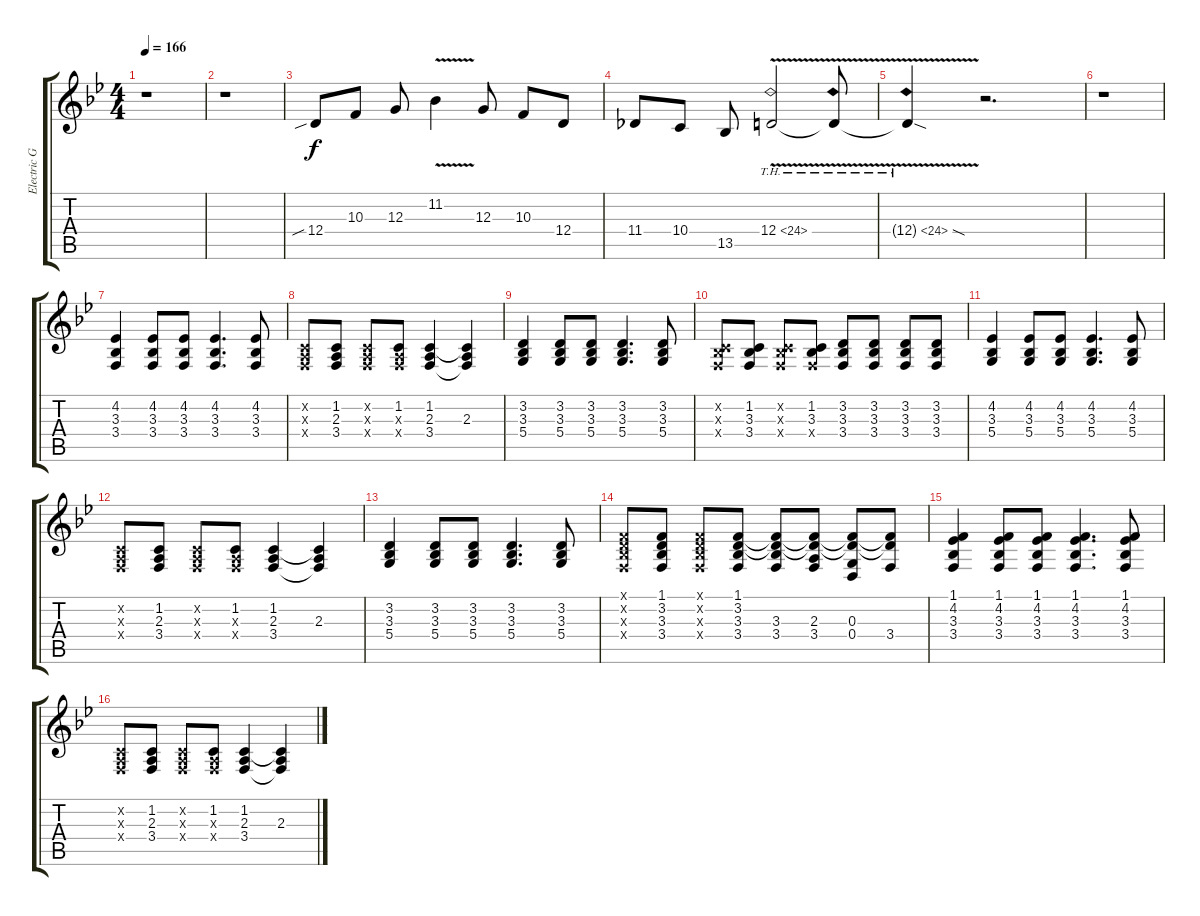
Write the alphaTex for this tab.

\track ("Electric Guitar" "Electric G") {instrument choiraahs}
\staff {score tabs}
\tuning (E4 B3 G3 D3 A2 E2) {hide}
\ts (4 4)
\tempo 166
\clef g2
\ks gminor
r.1{dy f} |
r.1 |
12.4{sib}.8 10.3.8 12.3.8 11.2{v}.4 12.3.8 10.3.8 12.4.8 |
11.4.8 10.4.8 13.5.8 12.4{th 12 v}.2 12.4{th 12 v t}.8 |
12.4{th 12 v sod t}.4 r.2{d} |
r.1 |
(4.2 3.3 3.4).4 (4.2 3.3 3.4).8 (4.2 3.3 3.4).8 (4.2 3.3 3.4).4{d} (4.2 3.3 3.4).8 |
(1.2{x} 2.3{x} 3.4{x}).8 (1.2 2.3 3.4).8 (1.2{x} 2.3{x} 3.4{x}).8 (1.2 2.3{x} 3.4{x}).8 (1.2 2.3 3.4).4 (1.2{t} 2.3 3.4{t}).4 |
(3.2 3.3 5.4).4 (3.2 3.3 5.4).8 (3.2 3.3 5.4).8 (3.2 3.3 5.4).4{d} (3.2 3.3 5.4).8 |
(1.2{x} 3.3{x} 3.4{x}).8 (1.2 3.3 3.4).8 (1.2{x} 3.3{x} 3.4{x}).8 (1.2 3.3 3.4{x}).8 (3.2 3.3 3.4).8 (3.2 3.3 3.4).8 (3.2 3.3 3.4).8 (3.2 3.3 3.4).8 |
(4.2 3.3 5.4).4 (4.2 3.3 5.4).8 (4.2 3.3 5.4).8 (4.2 3.3 5.4).4{d} (4.2 3.3 5.4).8 |
(1.2{x} 2.3{x} 3.4{x}).8 (1.2 2.3 3.4).8 (1.2{x} 2.3{x} 3.4{x}).8 (1.2 2.3{x} 3.4{x}).8 (1.2 2.3 3.4).4 (1.2{t} 2.3 3.4{t}).4 |
(3.2 3.3 5.4).4 (3.2 3.3 5.4).8 (3.2 3.3 5.4).8 (3.2 3.3 5.4).4{d} (3.2 3.3 5.4).8 |
(1.1{x} 3.2{x} 3.3{x} 3.4{x}).8 (1.1 3.2 3.3 3.4).8 (1.1{x} 3.2{x} 3.3{x} 3.4{x}).8 (1.1 3.2 3.3 3.4).8 (1.1{t} 3.2{t} 3.3 3.4).8 (1.1{t} 3.2{t} 2.3 3.4).8 (1.1{t} 3.2{t} 0.3 0.4).8 (1.1{t} 3.2{t} 3.4).8 |
(1.1 4.2 3.3 3.4).4 (1.1 4.2 3.3 3.4).8 (1.1 4.2 3.3 3.4).8 (1.1 4.2 3.3 3.4).4{d} (1.1 4.2 3.3 3.4).8 |
(1.2{x} 2.3{x} 3.4{x}).8 (1.2 2.3 3.4).8 (1.2{x} 2.3{x} 3.4{x}).8 (1.2 2.3{x} 3.4{x}).8 (1.2 2.3 3.4).4 (1.2{t} 2.3 3.4{t}).4
